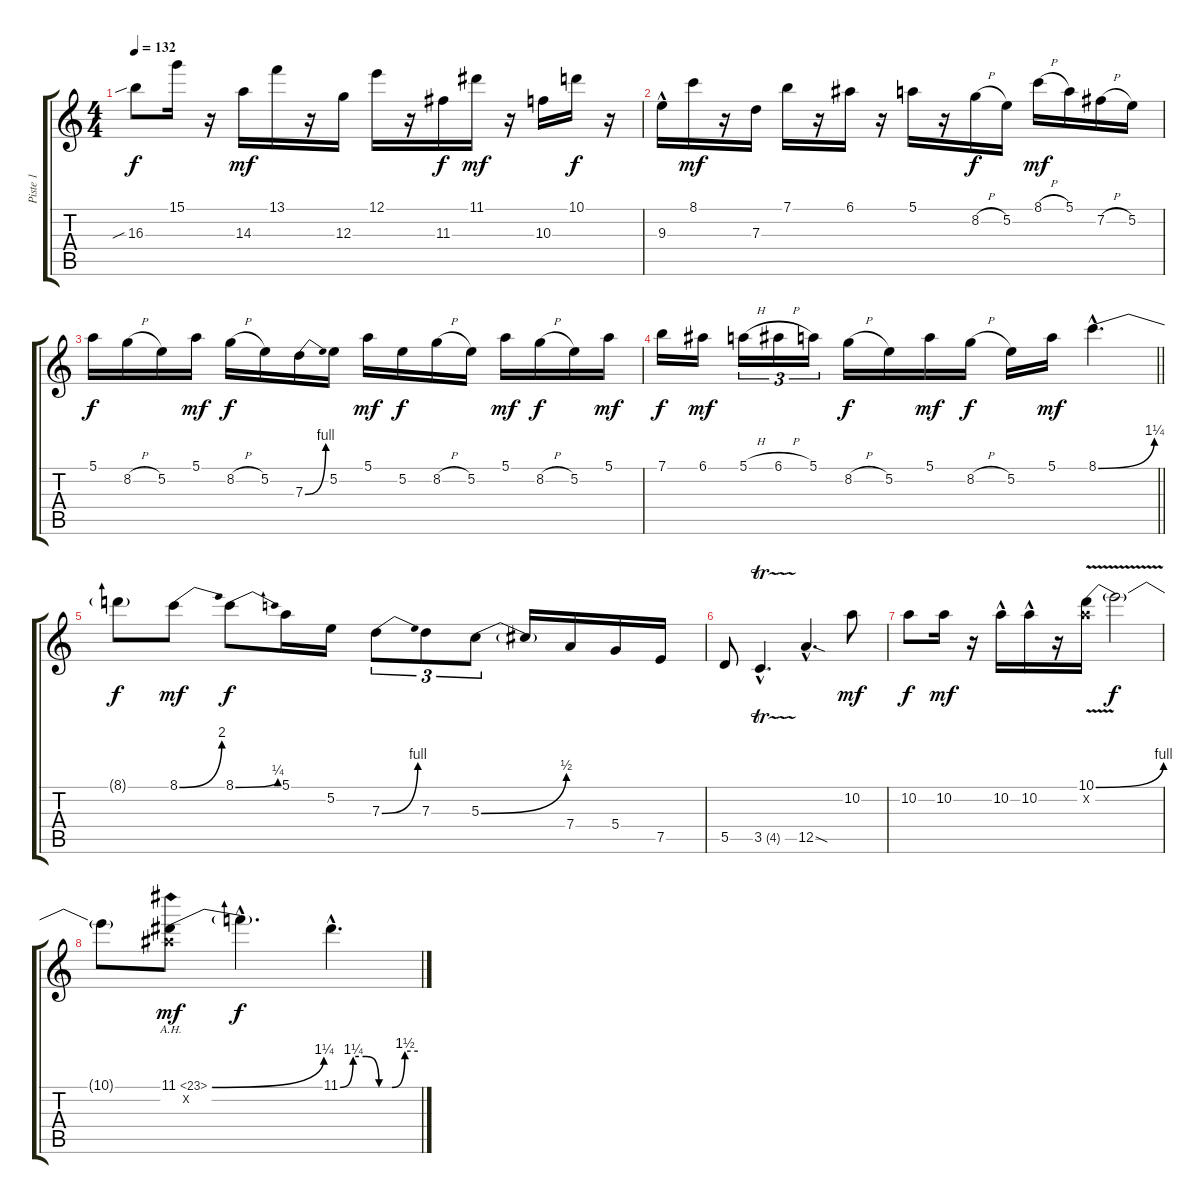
\track ("Piste 1" "Piste 1") {instrument overdrivenguitar}
\staff {score tabs}
\tuning (E4 B3 G3 D3 A2 E2) {hide}
\ts (4 4)
\tempo 132
\clef g2
\ks c
16.3{sib}.8{dy f} 15.1.16 r.16 14.3.16{dy mf} 13.1.16 r.16 12.3.16 12.1.16 r.16 11.3.16{dy f} 11.1.16{dy mf} r.16 10.3.16 10.1.16{dy f} r.16 |
9.3{hac}.16 8.1.16{dy mf} r.16 7.3.16 7.1.16 r.16 6.1.16 r.16 5.1.16 r.16 8.2{h}.16{dy f} 5.2.16 8.1{h}.16{dy mf} 5.1.16 7.2{h}.16 5.2.16 |
5.1.16{dy f} 8.2{h}.16 5.2.16 5.1.16{dy mf} 8.2{h}.16{dy f} 5.2.16 7.3{be (bend 0 0 60 4)}.16 5.2.16 5.1.16{dy mf} 5.2.16{dy f} 8.2{h}.16 5.2.16 5.1.16{dy mf} 8.2{h}.16{dy f} 5.2.16 5.1.16{dy mf} |
\barLineRight lightlight
7.1.16{dy f} 6.1.16{dy mf} 5.1{h}.16{tu (3 2)} 6.1{h}.16{tu (3 2)} 5.1.16{tu (3 2)} 8.2{h}.16{dy f} 5.2.16 5.1.16{dy mf} 8.2{h}.16{dy f} 5.2.16 5.1.16{dy mf} 8.1{be (bend 0 0 60 5) hac}.4{d} |
8.1{t}.8{dy f} 8.1{be (bend 0 0 60 8)}.8{dy mf} 8.1{be (bend 0 0 60 1)}.8{dy f} 5.1.16 5.2.16 7.3{be (bend 0 0 60 4)}.8{tu (3 2)} 7.3.8{tu (3 2)} 5.3{be (bend 0 0 60 2)}.8{tu (3 2)} 5.3{t}.16 7.4.16 5.4.16 7.5.16 |
5.5.8 3.5{tr (4 16) hac}.4{d} 12.5{sod hac}.4{d} 10.2.8{dy mf} |
10.2.8{dy f} 10.2.16{dy mf} r.16 10.2{hac}.16 10.2{hac}.16 r.16 (10.1{be (bend 0 0 60 4) v} 10.2{x}).16 10.1{t}.2{dy f} |
10.1{t}.8 (11.1{be (bend 0 0 60 5) ah 12} 11.2{x}).8{dy mf} 11.1{hac t}.4{d dy f} 11.1{be (custom 0 0 10 5 20 5 30 0 40 0 50 6 60 6) hac}.4{d}
